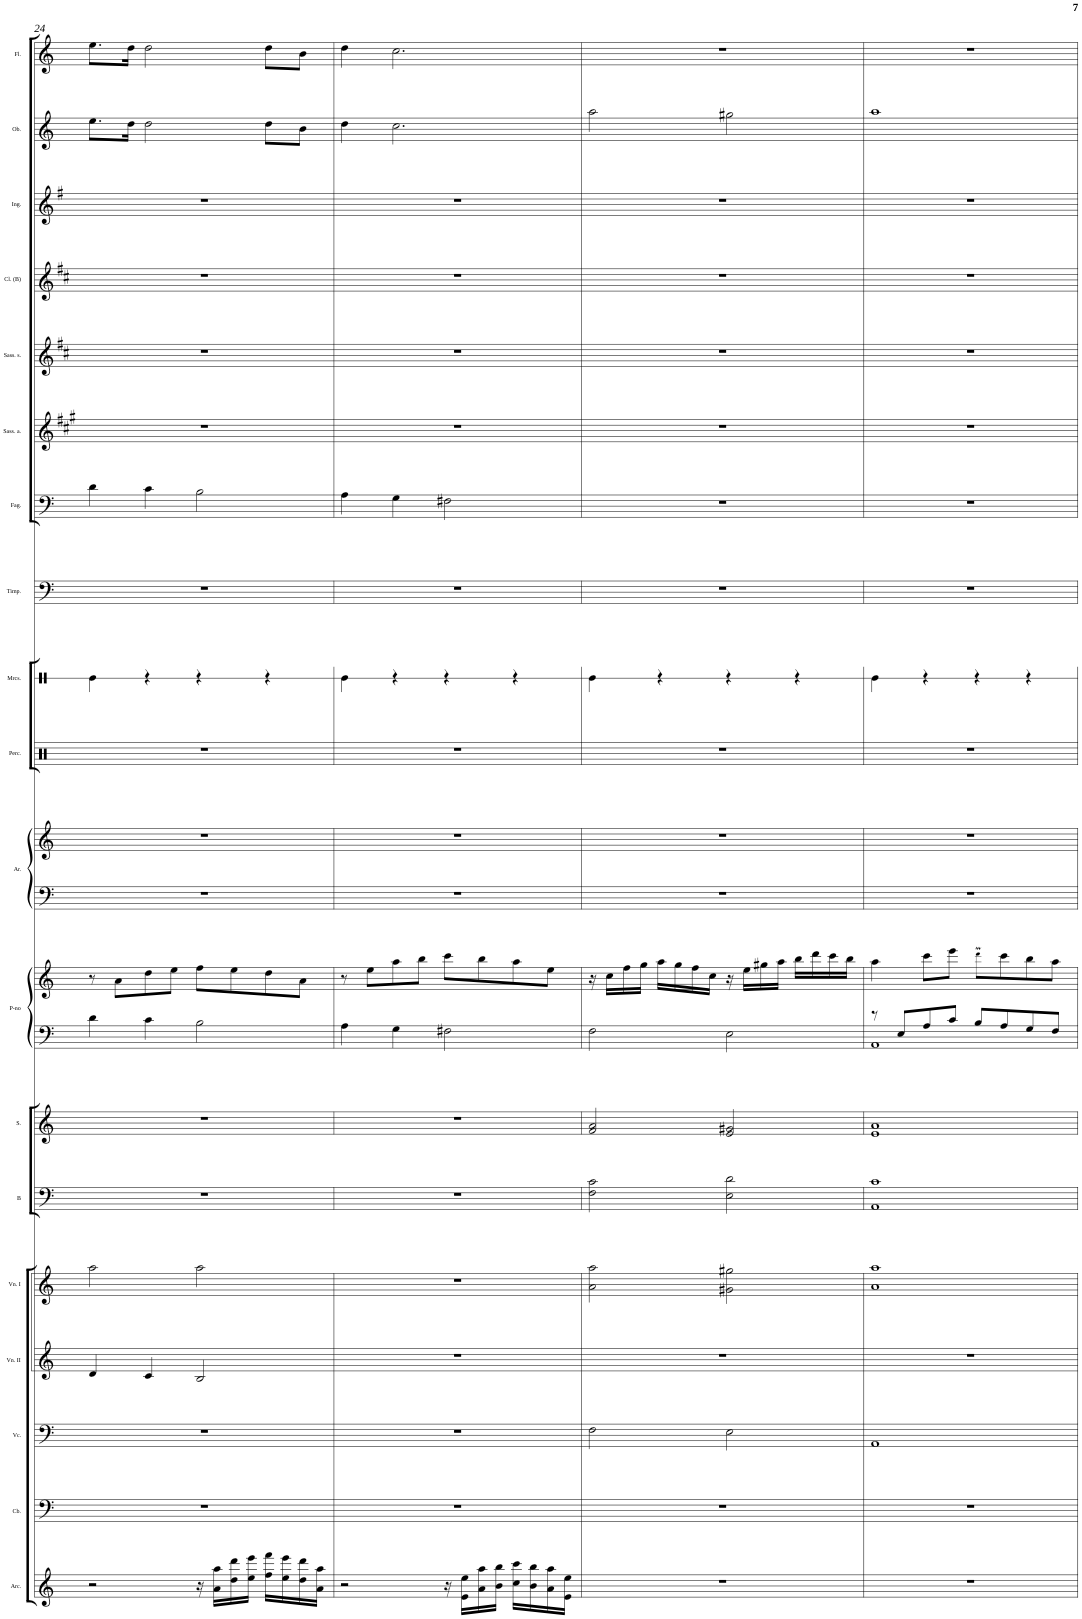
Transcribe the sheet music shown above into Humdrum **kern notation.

**kern	**kern	**kern	**kern	**kern	**kern	**kern	**kern	**kern	**kern	**kern	**kern	**kern	**kern	**kern	**kern	**kern	**kern	**kern	**kern	**kern
*part19	*part18	*part17	*part16	*part15	*part14	*part13	*part12	*part12	*part11	*part11	*part10	*part9	*part8	*part7	*part6	*part5	*part4	*part3	*part2	*part1
*staff21	*staff20	*staff19	*staff18	*staff17	*staff16	*staff15	*staff14	*staff13	*staff12	*staff11	*staff10	*staff9	*staff8	*staff7	*staff6	*staff5	*staff4	*staff3	*staff2	*staff1
*I"Archi	*I"Contrabass	*I"Violoncello	*I"Violino II	*I"Violino I	*I"Basso	*I"Soprano	*I"Piano	*	*I"Arpa	*	*I"Percussion	*I"Maracas	*I"Timpani	*I"Fagotto	*I"Sassofono alto	*I"Sassofono soprano	*I"Clarinetto in B	*I"Inglese	*I"Oboe	*I"Flauto
*I'Arc.	*I'Cb.	*I'Vc.	*I'Vn. II	*I'Vn. I	*I'B	*I'S.	*I'P-no	*	*I'Ar.	*	*I'Perc.	*I'Mrcs.	*I'Timp.	*I'Fag.	*I'Sass. a.	*I'Sass. s.	*I'Cl. (B)	*I'Ing.	*I'Ob.	*I'Fl.
!!LO:PB:g=z
*clefG2	*clefF4	*clefF4	*clefG2	*clefG2	*clefF4	*clefG2	*clefF4	*clefG2	*clefF4	*clefG2	*clefX	*clefX	*clefF4	*clefF4	*clefG2	*clefG2	*clefG2	*clefG2	*clefG2	*clefG2
*	*Trd7c12	*	*	*	*	*	*	*	*	*	*	*	*	*	*Trd5c9	*Trd1c2	*Trd1c2	*Trd4c7	*	*
*k[]	*k[]	*k[]	*k[]	*k[]	*k[]	*k[]	*k[]	*k[]	*k[]	*k[]	*k[]	*k[]	*k[]	*k[]	*k[f#c#g#]	*k[f#c#]	*k[f#c#]	*k[f#]	*k[]	*k[]
*M4/4	*M4/4	*M4/4	*M4/4	*M4/4	*M4/4	*M4/4	*M4/4	*M4/4	*M4/4	*M4/4	*M4/4	*M4/4	*M4/4	*M4/4	*M4/4	*M4/4	*M4/4	*M4/4	*M4/4	*M4/4
=24	=24	=24	=24	=24	=24	=24	=24	=24	=24	=24	=24	=24	=24	=24	=24	=24	=24	=24	=24	=24
2r	1r	1r	4d/	2aa\	1r	1r	4d\	8r	1r	1r	1r	4Re\	1r	4d\	1r	1r	1r	1r	8.ee\L	8.ee\L
.	.	.	.	.	.	.	.	8a\L	.	.	.	.	.	.	.	.	.	.	.	.
.	.	.	.	.	.	.	.	.	.	.	.	.	.	.	.	.	.	.	16dd\Jk	16dd\Jk
.	.	.	4c/	.	.	.	4c\	8dd\	.	.	.	4r	.	4c\	.	.	.	.	2dd\	2dd\
.	.	.	.	.	.	.	.	8ee\J	.	.	.	.	.	.	.	.	.	.	.	.
16r	.	.	2B/	2aa\	.	.	2B\	8ff\L	.	.	.	4r	.	2B\	.	.	.	.	.	.
16a\ 16aa\LL	.	.	.	.	.	.	.	.	.	.	.	.	.	.	.	.	.	.	.	.
16dd\ 16ddd\	.	.	.	.	.	.	.	8ee\	.	.	.	.	.	.	.	.	.	.	.	.
16ee\ 16eee\JJ	.	.	.	.	.	.	.	.	.	.	.	.	.	.	.	.	.	.	.	.
16ff\ 16fff\LL	.	.	.	.	.	.	.	8dd\	.	.	.	4r	.	.	.	.	.	.	8dd\L	8dd\L
16ee\ 16eee\	.	.	.	.	.	.	.	.	.	.	.	.	.	.	.	.	.	.	.	.
16dd\ 16ddd\	.	.	.	.	.	.	.	8a\J	.	.	.	.	.	.	.	.	.	.	8b\J	8b\J
16a\ 16aa\JJ	.	.	.	.	.	.	.	.	.	.	.	.	.	.	.	.	.	.	.	.
=25	=25	=25	=25	=25	=25	=25	=25	=25	=25	=25	=25	=25	=25	=25	=25	=25	=25	=25	=25	=25
2r	1r	1r	1r	1r	1r	1r	4A\	8r	1r	1r	1r	4Re\	1r	4A\	1r	1r	1r	1r	4dd\	4dd\
.	.	.	.	.	.	.	.	8ee\L	.	.	.	.	.	.	.	.	.	.	.	.
.	.	.	.	.	.	.	4G\	8aa\	.	.	.	4r	.	4G\	.	.	.	.	2.cc\	2.cc\
.	.	.	.	.	.	.	.	8bb\J	.	.	.	.	.	.	.	.	.	.	.	.
16r	.	.	.	.	.	.	2F#X\	8ccc\L	.	.	.	4r	.	2F#X\	.	.	.	.	.	.
16e\ 16ee\LL	.	.	.	.	.	.	.	.	.	.	.	.	.	.	.	.	.	.	.	.
16a\ 16aa\	.	.	.	.	.	.	.	8bb\	.	.	.	.	.	.	.	.	.	.	.	.
16b\ 16bb\JJ	.	.	.	.	.	.	.	.	.	.	.	.	.	.	.	.	.	.	.	.
16cc\ 16ccc\LL	.	.	.	.	.	.	.	8aa\	.	.	.	4r	.	.	.	.	.	.	.	.
16b\ 16bb\	.	.	.	.	.	.	.	.	.	.	.	.	.	.	.	.	.	.	.	.
16a\ 16aa\	.	.	.	.	.	.	.	8ee\J	.	.	.	.	.	.	.	.	.	.	.	.
16e\ 16ee\JJ	.	.	.	.	.	.	.	.	.	.	.	.	.	.	.	.	.	.	.	.
=26	=26	=26	=26	=26	=26	=26	=26	=26	=26	=26	=26	=26	=26	=26	=26	=26	=26	=26	=26	=26
1r	1r	2F\	1r	2a\ 2aa\	2F\ 2c\	2f/ 2a/	2F\	16r	1r	1r	1r	4Re\	1r	1r	1r	1r	1r	1r	2aa\	1r
.	.	.	.	.	.	.	.	16cc\LL	.	.	.	.	.	.	.	.	.	.	.	.
.	.	.	.	.	.	.	.	16ff\	.	.	.	.	.	.	.	.	.	.	.	.
.	.	.	.	.	.	.	.	16gg\JJ	.	.	.	.	.	.	.	.	.	.	.	.
.	.	.	.	.	.	.	.	16aa\LL	.	.	.	4r	.	.	.	.	.	.	.	.
.	.	.	.	.	.	.	.	16gg\	.	.	.	.	.	.	.	.	.	.	.	.
.	.	.	.	.	.	.	.	16ff\	.	.	.	.	.	.	.	.	.	.	.	.
.	.	.	.	.	.	.	.	16cc\JJ	.	.	.	.	.	.	.	.	.	.	.	.
.	.	2E\	.	2g#X\ 2gg#X\	2E\ 2d\	2e/ 2g#X/	2E\	16r	.	.	.	4r	.	.	.	.	.	.	2gg#X\	.
.	.	.	.	.	.	.	.	16ee\LL	.	.	.	.	.	.	.	.	.	.	.	.
.	.	.	.	.	.	.	.	16gg#X\	.	.	.	.	.	.	.	.	.	.	.	.
.	.	.	.	.	.	.	.	16aa\JJ	.	.	.	.	.	.	.	.	.	.	.	.
.	.	.	.	.	.	.	.	16bb\LL	.	.	.	4r	.	.	.	.	.	.	.	.
.	.	.	.	.	.	.	.	16ddd\	.	.	.	.	.	.	.	.	.	.	.	.
.	.	.	.	.	.	.	.	16ccc\	.	.	.	.	.	.	.	.	.	.	.	.
.	.	.	.	.	.	.	.	16bb\JJ	.	.	.	.	.	.	.	.	.	.	.	.
=27	=27	=27	=27	=27	=27	=27	=27	=27	=27	=27	=27	=27	=27	=27	=27	=27	=27	=27	=27	=27
*	*	*	*	*	*	*	*^	*	*	*	*	*	*	*	*	*	*	*	*	*
1r	1r	1AA	1r	1a 1aa	1AA 1c	1e 1a	8rc	1AA	4aa\	1r	1r	1r	4Re\	1r	1r	1r	1r	1r	1r	1aa	1r
.	.	.	.	.	.	.	8E/L	.	.	.	.	.	.	.	.	.	.	.	.	.	.
.	.	.	.	.	.	.	8A/	.	8ccc\L	.	.	.	4r	.	.	.	.	.	.	.	.
.	.	.	.	.	.	.	8c/J	.	8eee\J	.	.	.	.	.	.	.	.	.	.	.	.
.	.	.	.	.	.	.	8B/L	.	8dddM\L	.	.	.	4r	.	.	.	.	.	.	.	.
.	.	.	.	.	.	.	8A/	.	8ccc\	.	.	.	.	.	.	.	.	.	.	.	.
.	.	.	.	.	.	.	8G/	.	8bb\	.	.	.	4r	.	.	.	.	.	.	.	.
.	.	.	.	.	.	.	8F/J	.	8aa\J	.	.	.	.	.	.	.	.	.	.	.	.
*	*	*	*	*	*	*	*v	*v	*	*	*	*	*	*	*	*	*	*	*	*	*
=	=	=	=	=	=	=	=	=	=	=	=	=	=	=	=	=	=	=	=	=
*-	*-	*-	*-	*-	*-	*-	*-	*-	*-	*-	*-	*-	*-	*-	*-	*-	*-	*-	*-	*-
